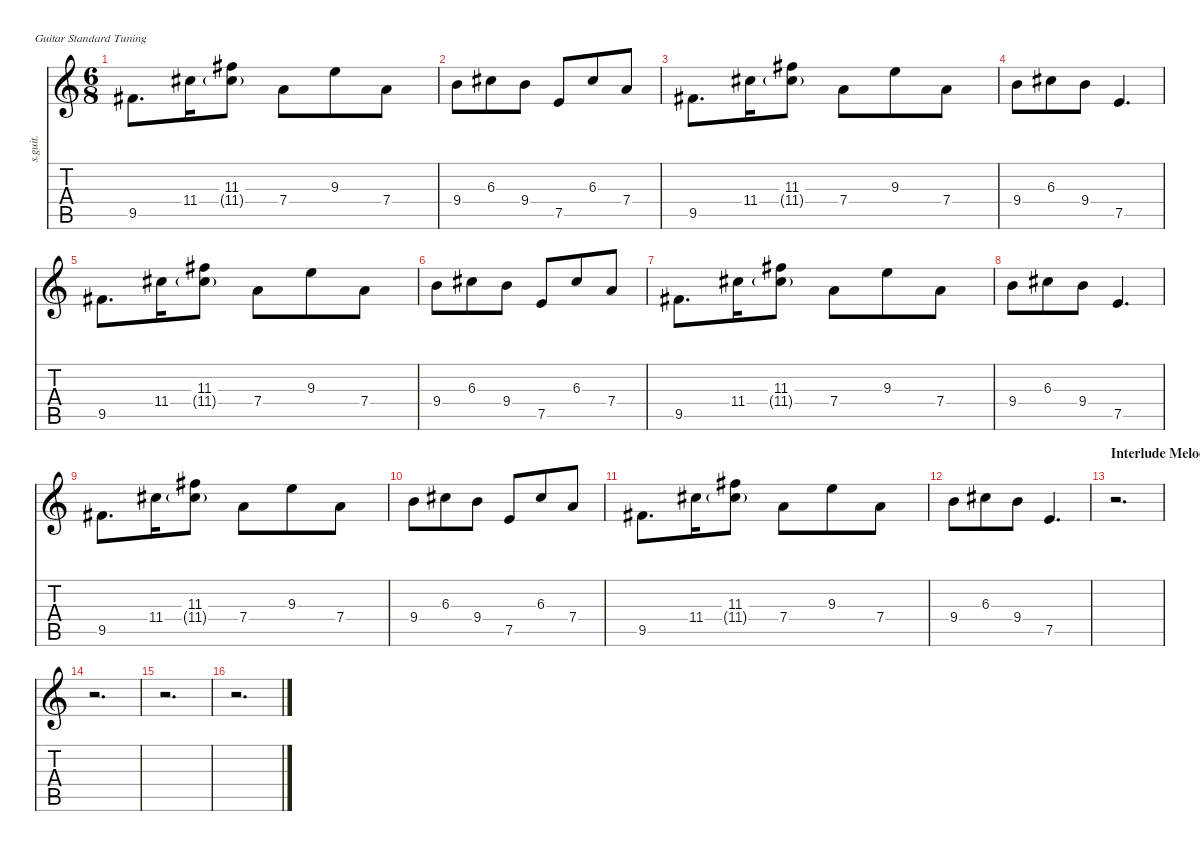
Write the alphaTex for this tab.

\defaultSystemsLayout 4
\hideDynamics
\bracketExtendMode nobrackets
\track ("Interlude Guitar II" "s.guit.") {instrument electricguitarclean}
\staff {score tabs}
\tuning (E4 B3 G3 D3 A2 E2)
\ts (6 8)
\tempo (78 hide)
\clef g2
\ks c
9.5{acc #}.8{d lyrics (0 "") lyrics (1 "") lyrics (2 "") lyrics (3 "") lyrics (4 "") dy f} 11.4{acc #}.16{lyrics (0 "") lyrics (1 "") lyrics (2 "") lyrics (3 "") lyrics (4 "")} (11.3{acc #} 11.4{g acc #}).8{lyrics (0 "") lyrics (1 "") lyrics (2 "") lyrics (3 "") lyrics (4 "")} 7.4.8{lyrics (0 "") lyrics (1 "") lyrics (2 "") lyrics (3 "") lyrics (4 "")} 9.3.8{lyrics (0 "") lyrics (1 "") lyrics (2 "") lyrics (3 "") lyrics (4 "")} 7.4.8{lyrics (0 "") lyrics (1 "") lyrics (2 "") lyrics (3 "") lyrics (4 "")} |
9.4.8{lyrics (0 "") lyrics (1 "") lyrics (2 "") lyrics (3 "") lyrics (4 "")} 6.3{acc #}.8{lyrics (0 "") lyrics (1 "") lyrics (2 "") lyrics (3 "") lyrics (4 "")} 9.4.8{lyrics (0 "") lyrics (1 "") lyrics (2 "") lyrics (3 "") lyrics (4 "")} 7.5.8{lyrics (0 "") lyrics (1 "") lyrics (2 "") lyrics (3 "") lyrics (4 "")} 6.3{acc #}.8{lyrics (0 "") lyrics (1 "") lyrics (2 "") lyrics (3 "") lyrics (4 "")} 7.4.8{lyrics (0 "") lyrics (1 "") lyrics (2 "") lyrics (3 "") lyrics (4 "")} |
9.5{acc #}.8{d lyrics (0 "") lyrics (1 "") lyrics (2 "") lyrics (3 "") lyrics (4 "")} 11.4{acc #}.16{lyrics (0 "") lyrics (1 "") lyrics (2 "") lyrics (3 "") lyrics (4 "")} (11.3{acc #} 11.4{g acc #}).8{lyrics (0 "") lyrics (1 "") lyrics (2 "") lyrics (3 "") lyrics (4 "")} 7.4.8{lyrics (0 "") lyrics (1 "") lyrics (2 "") lyrics (3 "") lyrics (4 "")} 9.3.8{lyrics (0 "") lyrics (1 "") lyrics (2 "") lyrics (3 "") lyrics (4 "")} 7.4.8{lyrics (0 "") lyrics (1 "") lyrics (2 "") lyrics (3 "") lyrics (4 "")} |
9.4.8{lyrics (0 "") lyrics (1 "") lyrics (2 "") lyrics (3 "") lyrics (4 "")} 6.3{acc #}.8{lyrics (0 "") lyrics (1 "") lyrics (2 "") lyrics (3 "") lyrics (4 "")} 9.4.8{lyrics (0 "") lyrics (1 "") lyrics (2 "") lyrics (3 "") lyrics (4 "")} 7.5.4{d lyrics (0 "") lyrics (1 "") lyrics (2 "") lyrics (3 "") lyrics (4 "")} |
9.5{acc #}.8{d lyrics (0 "") lyrics (1 "") lyrics (2 "") lyrics (3 "") lyrics (4 "")} 11.4{acc #}.16{lyrics (0 "") lyrics (1 "") lyrics (2 "") lyrics (3 "") lyrics (4 "")} (11.3{acc #} 11.4{g acc #}).8{lyrics (0 "") lyrics (1 "") lyrics (2 "") lyrics (3 "") lyrics (4 "")} 7.4.8{lyrics (0 "") lyrics (1 "") lyrics (2 "") lyrics (3 "") lyrics (4 "")} 9.3.8{lyrics (0 "") lyrics (1 "") lyrics (2 "") lyrics (3 "") lyrics (4 "")} 7.4.8{lyrics (0 "") lyrics (1 "") lyrics (2 "") lyrics (3 "") lyrics (4 "")} |
9.4.8{lyrics (0 "") lyrics (1 "") lyrics (2 "") lyrics (3 "") lyrics (4 "")} 6.3{acc #}.8{lyrics (0 "") lyrics (1 "") lyrics (2 "") lyrics (3 "") lyrics (4 "")} 9.4.8{lyrics (0 "") lyrics (1 "") lyrics (2 "") lyrics (3 "") lyrics (4 "")} 7.5.8{lyrics (0 "") lyrics (1 "") lyrics (2 "") lyrics (3 "") lyrics (4 "")} 6.3{acc #}.8{lyrics (0 "") lyrics (1 "") lyrics (2 "") lyrics (3 "") lyrics (4 "")} 7.4.8{lyrics (0 "") lyrics (1 "") lyrics (2 "") lyrics (3 "") lyrics (4 "")} |
9.5{acc #}.8{d lyrics (0 "") lyrics (1 "") lyrics (2 "") lyrics (3 "") lyrics (4 "")} 11.4{acc #}.16{lyrics (0 "") lyrics (1 "") lyrics (2 "") lyrics (3 "") lyrics (4 "")} (11.3{acc #} 11.4{g acc #}).8{lyrics (0 "") lyrics (1 "") lyrics (2 "") lyrics (3 "") lyrics (4 "")} 7.4.8{lyrics (0 "") lyrics (1 "") lyrics (2 "") lyrics (3 "") lyrics (4 "")} 9.3.8{lyrics (0 "") lyrics (1 "") lyrics (2 "") lyrics (3 "") lyrics (4 "")} 7.4.8{lyrics (0 "") lyrics (1 "") lyrics (2 "") lyrics (3 "") lyrics (4 "")} |
9.4.8{lyrics (0 "") lyrics (1 "") lyrics (2 "") lyrics (3 "") lyrics (4 "")} 6.3{acc #}.8{lyrics (0 "") lyrics (1 "") lyrics (2 "") lyrics (3 "") lyrics (4 "")} 9.4.8{lyrics (0 "") lyrics (1 "") lyrics (2 "") lyrics (3 "") lyrics (4 "")} 7.5.4{d lyrics (0 "") lyrics (1 "") lyrics (2 "") lyrics (3 "") lyrics (4 "")} |
9.5{acc #}.8{d lyrics (0 "") lyrics (1 "") lyrics (2 "") lyrics (3 "") lyrics (4 "")} 11.4{acc #}.16{lyrics (0 "") lyrics (1 "") lyrics (2 "") lyrics (3 "") lyrics (4 "")} (11.3{acc #} 11.4{g acc #}).8{lyrics (0 "") lyrics (1 "") lyrics (2 "") lyrics (3 "") lyrics (4 "")} 7.4.8{lyrics (0 "") lyrics (1 "") lyrics (2 "") lyrics (3 "") lyrics (4 "")} 9.3.8{lyrics (0 "") lyrics (1 "") lyrics (2 "") lyrics (3 "") lyrics (4 "")} 7.4.8{lyrics (0 "") lyrics (1 "") lyrics (2 "") lyrics (3 "") lyrics (4 "")} |
9.4.8{lyrics (0 "") lyrics (1 "") lyrics (2 "") lyrics (3 "") lyrics (4 "")} 6.3{acc #}.8{lyrics (0 "") lyrics (1 "") lyrics (2 "") lyrics (3 "") lyrics (4 "")} 9.4.8{lyrics (0 "") lyrics (1 "") lyrics (2 "") lyrics (3 "") lyrics (4 "")} 7.5.8{lyrics (0 "") lyrics (1 "") lyrics (2 "") lyrics (3 "") lyrics (4 "")} 6.3{acc #}.8{lyrics (0 "") lyrics (1 "") lyrics (2 "") lyrics (3 "") lyrics (4 "")} 7.4.8{lyrics (0 "") lyrics (1 "") lyrics (2 "") lyrics (3 "") lyrics (4 "")} |
9.5{acc #}.8{d lyrics (0 "") lyrics (1 "") lyrics (2 "") lyrics (3 "") lyrics (4 "")} 11.4{acc #}.16{lyrics (0 "") lyrics (1 "") lyrics (2 "") lyrics (3 "") lyrics (4 "")} (11.3{acc #} 11.4{g acc #}).8{lyrics (0 "") lyrics (1 "") lyrics (2 "") lyrics (3 "") lyrics (4 "")} 7.4.8{lyrics (0 "") lyrics (1 "") lyrics (2 "") lyrics (3 "") lyrics (4 "")} 9.3.8{lyrics (0 "") lyrics (1 "") lyrics (2 "") lyrics (3 "") lyrics (4 "")} 7.4.8{lyrics (0 "") lyrics (1 "") lyrics (2 "") lyrics (3 "") lyrics (4 "")} |
9.4.8{lyrics (0 "") lyrics (1 "") lyrics (2 "") lyrics (3 "") lyrics (4 "")} 6.3{acc #}.8{lyrics (0 "") lyrics (1 "") lyrics (2 "") lyrics (3 "") lyrics (4 "")} 9.4.8{lyrics (0 "") lyrics (1 "") lyrics (2 "") lyrics (3 "") lyrics (4 "")} 7.5.4{d lyrics (0 "") lyrics (1 "") lyrics (2 "") lyrics (3 "") lyrics (4 "")} |
\section ("" "Interlude Melody")
r.2{d} |
r.2{d} |
r.2{d} |
r.2{d}
